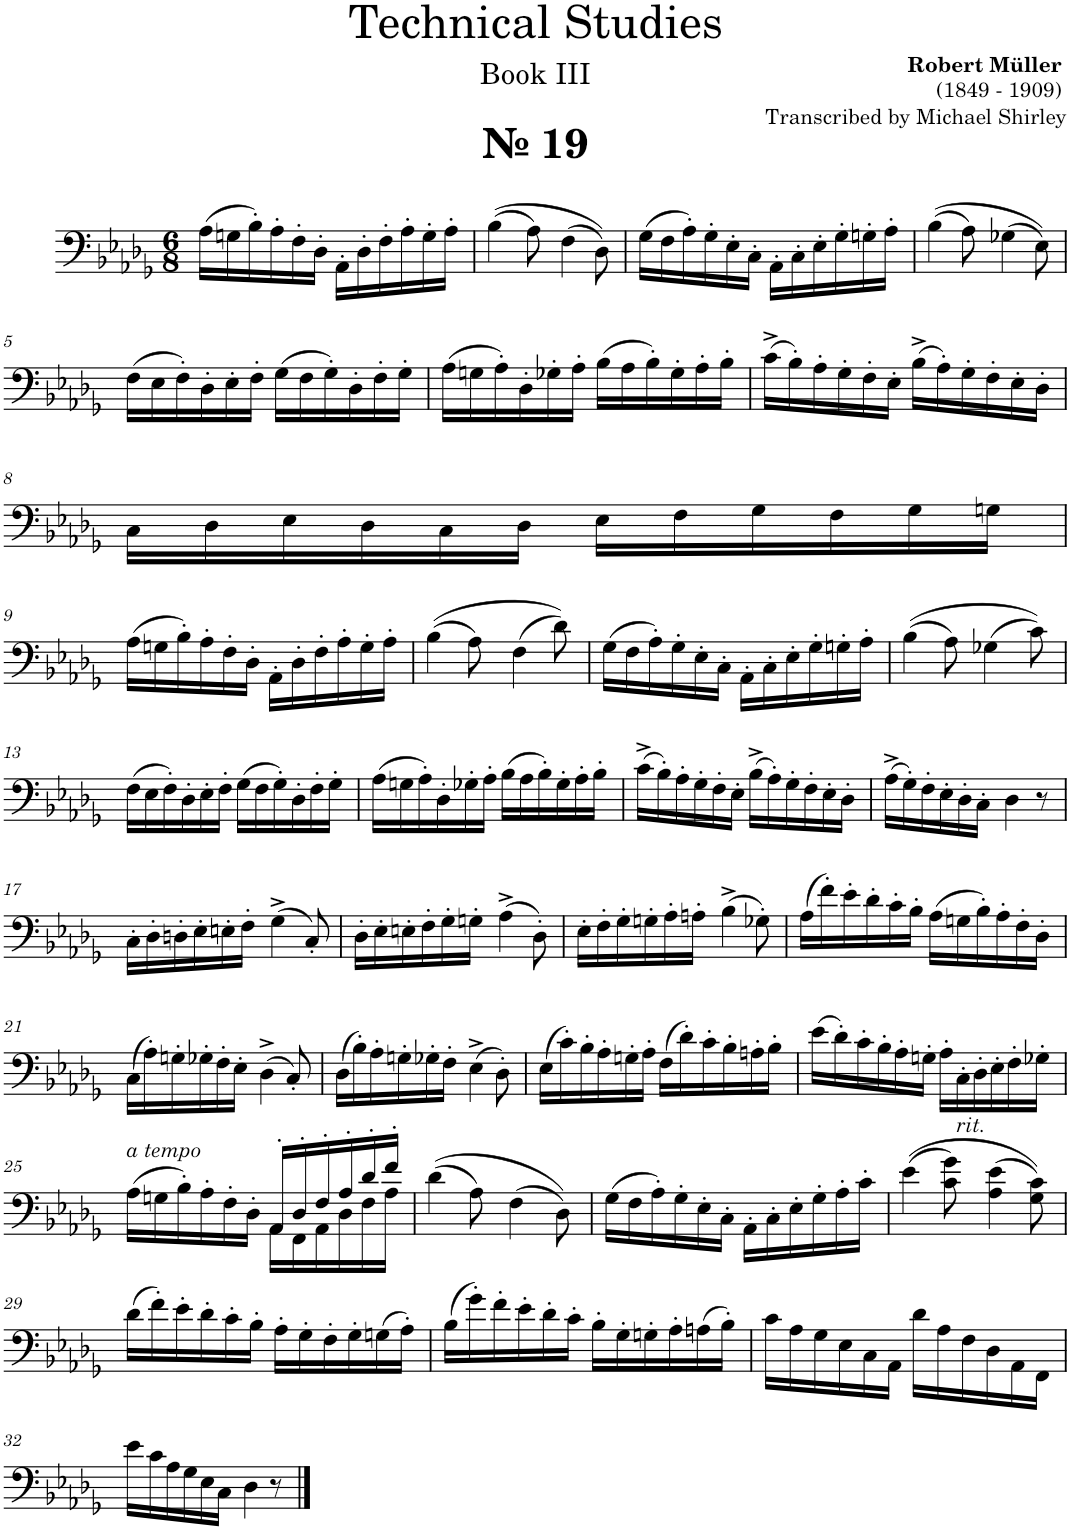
**kern
*part1
*staff1
*I"Trombone
*I'Tbn.
*clefF4
*k[b-e-a-d-g-]
*M6/8
=1
!LO:TX:a:B:t=№ 19
(16A-\LL
16Gn\
16B-'\)
16A-'\
16F'\
16D-'\JJ
16AA-'\LL
16D-'\
16F'\
16A-'\
16G'\
16A-'\JJ
=2
((4B-\
8A-\)
(4F\
8D-\))
=3
(16G-\LL
16F\
16A-'\)
16G-'\
16E-'\
16C'\JJ
16AA-'\LL
16C'\
16E-'\
16G-'\
16Gn'\
16A-'\JJ
=4
((4B-\
8A-\)
(4G-X\
8E-\))
!!LO:LB:g=z
=5
(16F\LL
16E-\
16F'\)
16D-'\
16E-'\
16F'\JJ
(16G-\LL
16F\
16G-'\)
16D-'\
16F'\
16G-'\JJ
=6
(16A-\LL
16Gn\
16A-'\)
16D-'\
16G-X'\
16A-'\JJ
(16B-\LL
16A-\
16B-'\)
16G-'\
16A-'\
16B-'\JJ
=7
(16c^\LL
16B-'\)
16A-'\
16G-'\
16F'\
16E-'\JJ
(16B-^\LL
16A-'\)
16G-'\
16F'\
16E-'\
16D-'\JJ
!!LO:LB:g=z
=8
16C\LL
16D-\
16E-\
16D-\
16C\
16D-\JJ
16E-\LL
16F\
16G-\
16F\
16G-\
16Gn\JJ
!!LO:LB:g=z
=9
(16A-\LL
16Gn\
16B-'\)
16A-'\
16F'\
16D-'\JJ
16AA-'\LL
16D-'\
16F'\
16A-'\
16G'\
16A-'\JJ
=10
((4B-\
8A-\)
(4F\
8d-\))
=11
(16G-\LL
16F\
16A-'\)
16G-'\
16E-'\
16C'\JJ
16AA-'\LL
16C'\
16E-'\
16G-'\
16Gn'\
16A-'\JJ
=12
((4B-\
8A-\)
(4G-X\
8c\))
!!LO:LB:g=z
=13
(16F\LL
16E-\
16F'\)
16D-'\
16E-'\
16F'\JJ
(16G-\LL
16F\
16G-'\)
16D-'\
16F'\
16G-'\JJ
=14
(16A-\LL
16Gn\
16A-'\)
16D-'\
16G-X'\
16A-'\JJ
(16B-\LL
16A-\
16B-'\)
16G-'\
16A-'\
16B-'\JJ
=15
(16c^\LL
16B-'\)
16A-'\
16G-'\
16F'\
16E-'\JJ
(16B-^\LL
16A-'\)
16G-'\
16F'\
16E-'\
16D-'\JJ
=16
(16A-^\LL
16G-'\)
16F'\
16E-'\
16D-'\
16C'\JJ
4D-\
8r
!!LO:LB:g=z
=17
16C'\LL
16D-'\
16Dn'\
16E-'\
16En'\
16F'\JJ
(4G-^\
8C'/)
=18
16D-'\LL
16E-'\
16En'\
16F'\
16G-'\
16Gn'\JJ
(4A-^\
8D-'\)
=19
16E-'\LL
16F'\
16G-'\
16Gn'\
16A-'\
16An'\JJ
(4B-^\
8G-X'\)
=20
(16A-\LL
16f'\)
16e-'\
16d-'\
16c'\
16B-'\JJ
(16A-\LL
16Gn\
16B-'\)
16A-'\
16F'\
16D-'\JJ
!!LO:LB:g=z
=21
(16C\LL
16A-'\)
16Gn'\
16G-X'\
16F'\
16E-'\JJ
(4D-^\
8C'/)
=22
(16D-\LL
16B-'\)
16A-'\
16Gn'\
16G-X'\
16F'\JJ
(4E-^\
8D-'\)
=23
(16E-\LL
16c'\)
16B-'\
16A-'\
16Gn'\
16A-'\JJ
(16F\LL
16d-'\)
16c'\
16B-'\
16An'\
16B-'\JJ
=24
(16e-\LL
16d-'\)
16c'\
16B-'\
16A-'\
16Gn'\JJ
16A-'\LL
!LO:TX:b:i:t=rit.
16C'\
16D-'\
16E-'\
16F'\
16G-X'\JJ
!!LO:LB:g=z
=25
*^
!LO:TX:a:i:t=a tempo	!
(16A-\LL	4.ryy
16Gn\	.
16B-'\)	.
16A-'\	.
16F'\	.
16D-'\JJ	.
16AA-'/LL	16AA-\LL
16D-'/	16FF\
16F'/	16AA-\
16A-'/	16D-\
16d-'/	16F\
16f'/JJ	16A-\JJ
*v	*v
=26
((4d-\
8A-\)
(4F\
8D-\))
=27
(16G-\LL
16F\
16A-'\)
16G-'\
16E-'\
16C'\JJ
16AA-'\LL
16C'\
16E-'\
16G-'\
16A-'\
16c'\JJ
=28
((4e-\
8c\ 8g-\)
(4A-\ 4e-\
8G-\ 8c\))
!!LO:LB:g=z
=29
(16d-\LL
16f'\)
16e-'\
16d-'\
16c'\
16B-'\JJ
16A-'\LL
16G-'\
16F'\
16G-'\
(16Gn\
16A-'\JJ)
=30
(16B-\LL
16g-'\)
16f'\
16e-'\
16d-'\
16c'\JJ
16B-'\LL
16G-'\
16Gn'\
16A-'\
(16An\
16B-'\JJ)
=31
16c\LL
16A-\
16G-\
16E-\
16C\
16AA-\JJ
16d-\LL
16A-\
16F\
16D-\
16AA-\
16FF\JJ
!!LO:LB:g=z
=32
16e-\LL
16c\
16A-\
16G-\
16E-\
16C\JJ
4D-\
8r
==
*-
